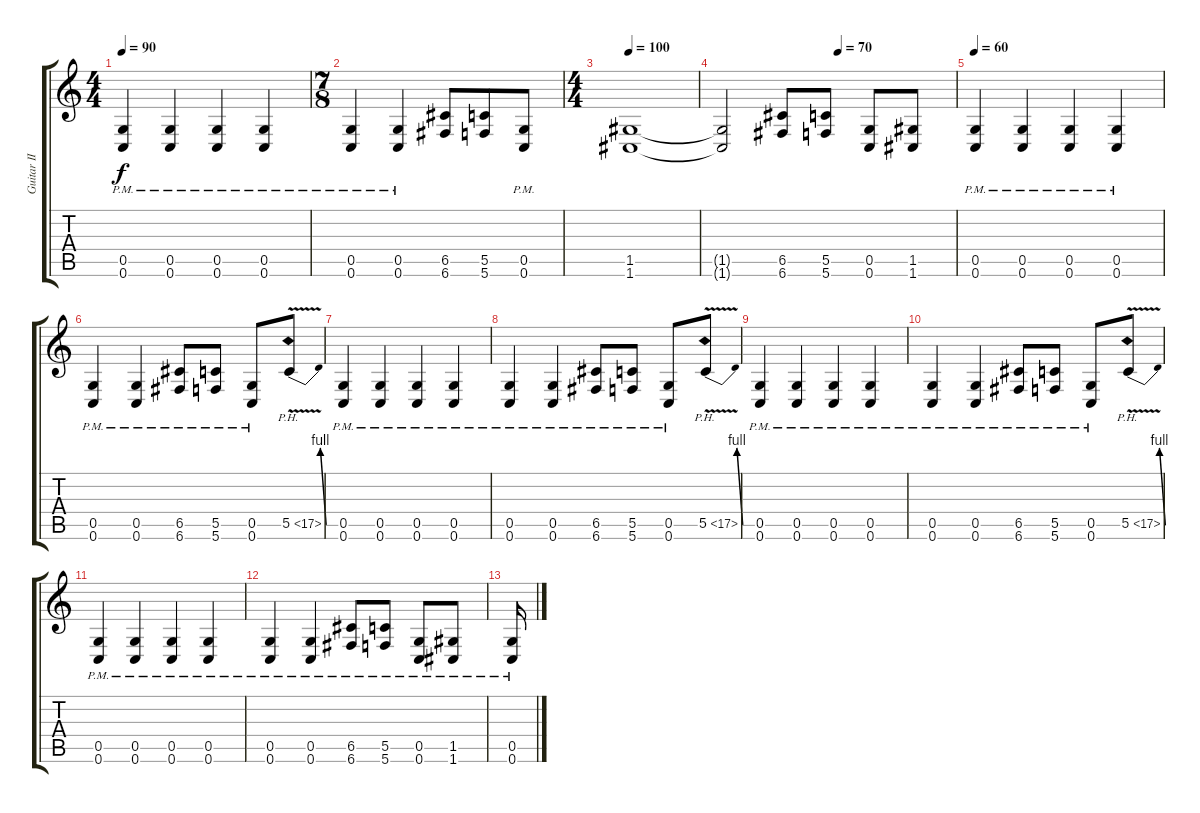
\track ("Guitar II" "Guitar II") {instrument distortionguitar}
\staff {score tabs}
\tuning (D4 A3 F3 C3 G2 C2) {hide}
\ts (4 4)
\tempo 90
\clef g2
\ks c
(0.5{pm} 0.6{pm}).4{dy f} (0.5{pm} 0.6{pm}).4 (0.5{pm} 0.6{pm}).4 (0.5{pm} 0.6{pm}).4 |
\ts (7 8)
(0.5{pm} 0.6{pm}).4 (0.5{pm} 0.6{pm}).4 (6.5 6.6).8 (5.5 5.6).8 (0.5{pm} 0.6{pm}).8 |
\ts (4 4)
\tempo 100
(1.5 1.6).1 |
\tempo (70 0.5)
(1.5{t} 1.6{t}).2 (6.5 6.6).8 (5.5 5.6).8 (0.5 0.6).8 (1.5 1.6).8 |
\tempo 60
(0.5{pm} 0.6{pm}).4 (0.5{pm} 0.6{pm}).4 (0.5{pm} 0.6{pm}).4 (0.5{pm} 0.6{pm}).4 |
(0.5{pm} 0.6{pm}).4 (0.5{pm} 0.6{pm}).4 (6.5{pm} 6.6{pm}).8 (5.5{pm} 5.6{pm}).8 (0.5{pm} 0.6{pm}).8 5.5{be (bend 0 0 60 4) ph 12 v}.8{instrument guitarharmonics} |
(0.5{pm} 0.6{pm}).4{instrument distortionguitar} (0.5{pm} 0.6{pm}).4 (0.5{pm} 0.6{pm}).4 (0.5{pm} 0.6{pm}).4 |
(0.5{pm} 0.6{pm}).4 (0.5{pm} 0.6{pm}).4 (6.5{pm} 6.6{pm}).8 (5.5{pm} 5.6{pm}).8 (0.5{pm} 0.6{pm}).8 5.5{be (bend 0 0 60 4) ph 12 v}.8{instrument guitarharmonics} |
(0.5{pm} 0.6{pm}).4{instrument distortionguitar} (0.5{pm} 0.6{pm}).4 (0.5{pm} 0.6{pm}).4 (0.5{pm} 0.6{pm}).4 |
(0.5{pm} 0.6{pm}).4 (0.5{pm} 0.6{pm}).4 (6.5{pm} 6.6{pm}).8 (5.5{pm} 5.6{pm}).8 (0.5{pm} 0.6{pm}).8 5.5{be (bend 0 0 60 4) ph 12 v}.8{instrument guitarharmonics} |
(0.5{pm} 0.6{pm}).4{instrument distortionguitar} (0.5{pm} 0.6{pm}).4 (0.5{pm} 0.6{pm}).4 (0.5{pm} 0.6{pm}).4 |
(0.5{pm} 0.6{pm}).4 (0.5{pm} 0.6{pm}).4 (6.5{pm} 6.6{pm}).8 (5.5{pm} 5.6{pm}).8 (0.5{pm} 0.6{pm}).8 (1.5{pm} 1.6{pm}).8 |
(0.5{pm} 0.6{pm}).16
